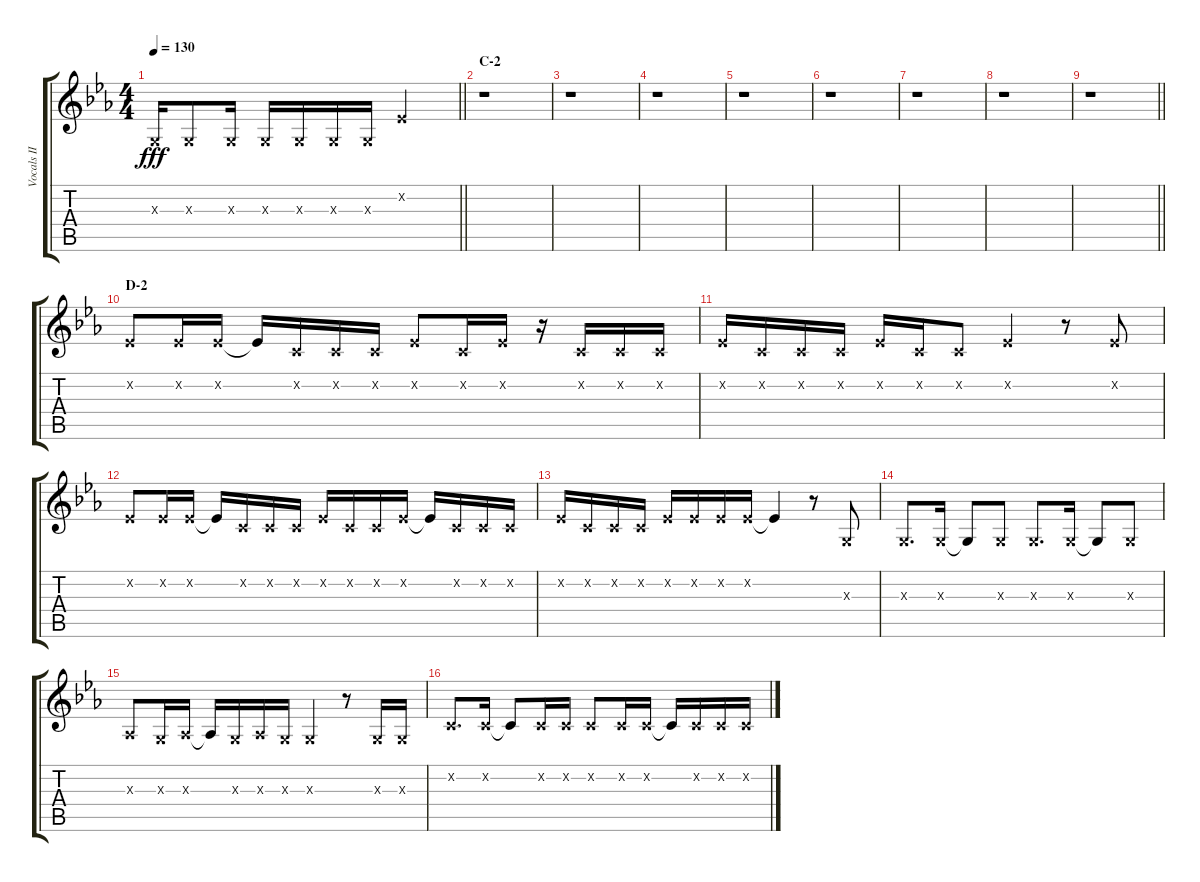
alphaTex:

\track ("Vocals II" "Vocals II") {instrument voiceoohs}
\staff {score tabs}
\tuning (E4 B3 G3 D3 A2 E2) {hide}
\ts (4 4)
\tempo 130
\clef g2
\barLineRight lightlight
\ks eb
0.3{x}.16{dy fff} 0.3{x}.8 0.3{x}.16 0.3{x}.16 0.3{x}.16 0.3{x}.16 0.3{x}.16 4.2{x}.2 |
\section ("" "C-2")
r.1 |
r.1 |
r.1 |
r.1 |
r.1 |
r.1 |
r.1 |
\barLineRight lightlight
r.1 |
\section ("" "D-2")
4.2{x}.8 4.2{x}.16 4.2{x}.16 4.2{t}.16 1.2{x}.16 1.2{x}.16 1.2{x}.16 4.2{x}.8 1.2{x}.16 4.2{x}.16 r.16 1.2{x}.16 1.2{x}.16 1.2{x}.16 |
4.2{x}.16 1.2{x}.16 1.2{x}.16 1.2{x}.16 4.2{x}.16 1.2{x}.16 1.2{x}.8 4.2{x}.4 r.8 4.2{x}.8 |
4.2{x}.8 4.2{x}.16 4.2{x}.16 4.2{t}.16 1.2{x}.16 1.2{x}.16 1.2{x}.16 4.2{x}.16 1.2{x}.16 1.2{x}.16 4.2{x}.16 4.2{t}.16 1.2{x}.16 1.2{x}.16 1.2{x}.16 |
4.2{x}.16 1.2{x}.16 1.2{x}.16 1.2{x}.16 4.2{x}.16 4.2{x}.16 4.2{x}.16 4.2{x}.16 4.2{t}.4 r.8 0.3{x}.8 |
0.3{x}.8{d} 0.3{x}.16 0.3{t}.8 0.3{x}.8 0.3{x}.8{d} 0.3{x}.16 0.3{t}.8 0.3{x}.8 |
1.3{x}.8 0.3{x}.16 1.3{x}.16 1.3{t}.16 0.3{x}.16 1.3{x}.16 0.3{x}.16 0.3{x}.4 r.8 0.3{x}.16 0.3{x}.16 |
1.2{x}.8{d} 1.2{x}.16 1.2{t}.8 1.2{x}.16 1.2{x}.16 1.2{x}.8 1.2{x}.16 1.2{x}.16 1.2{t}.16 1.2{x}.16 1.2{x}.16 1.2{x}.16
